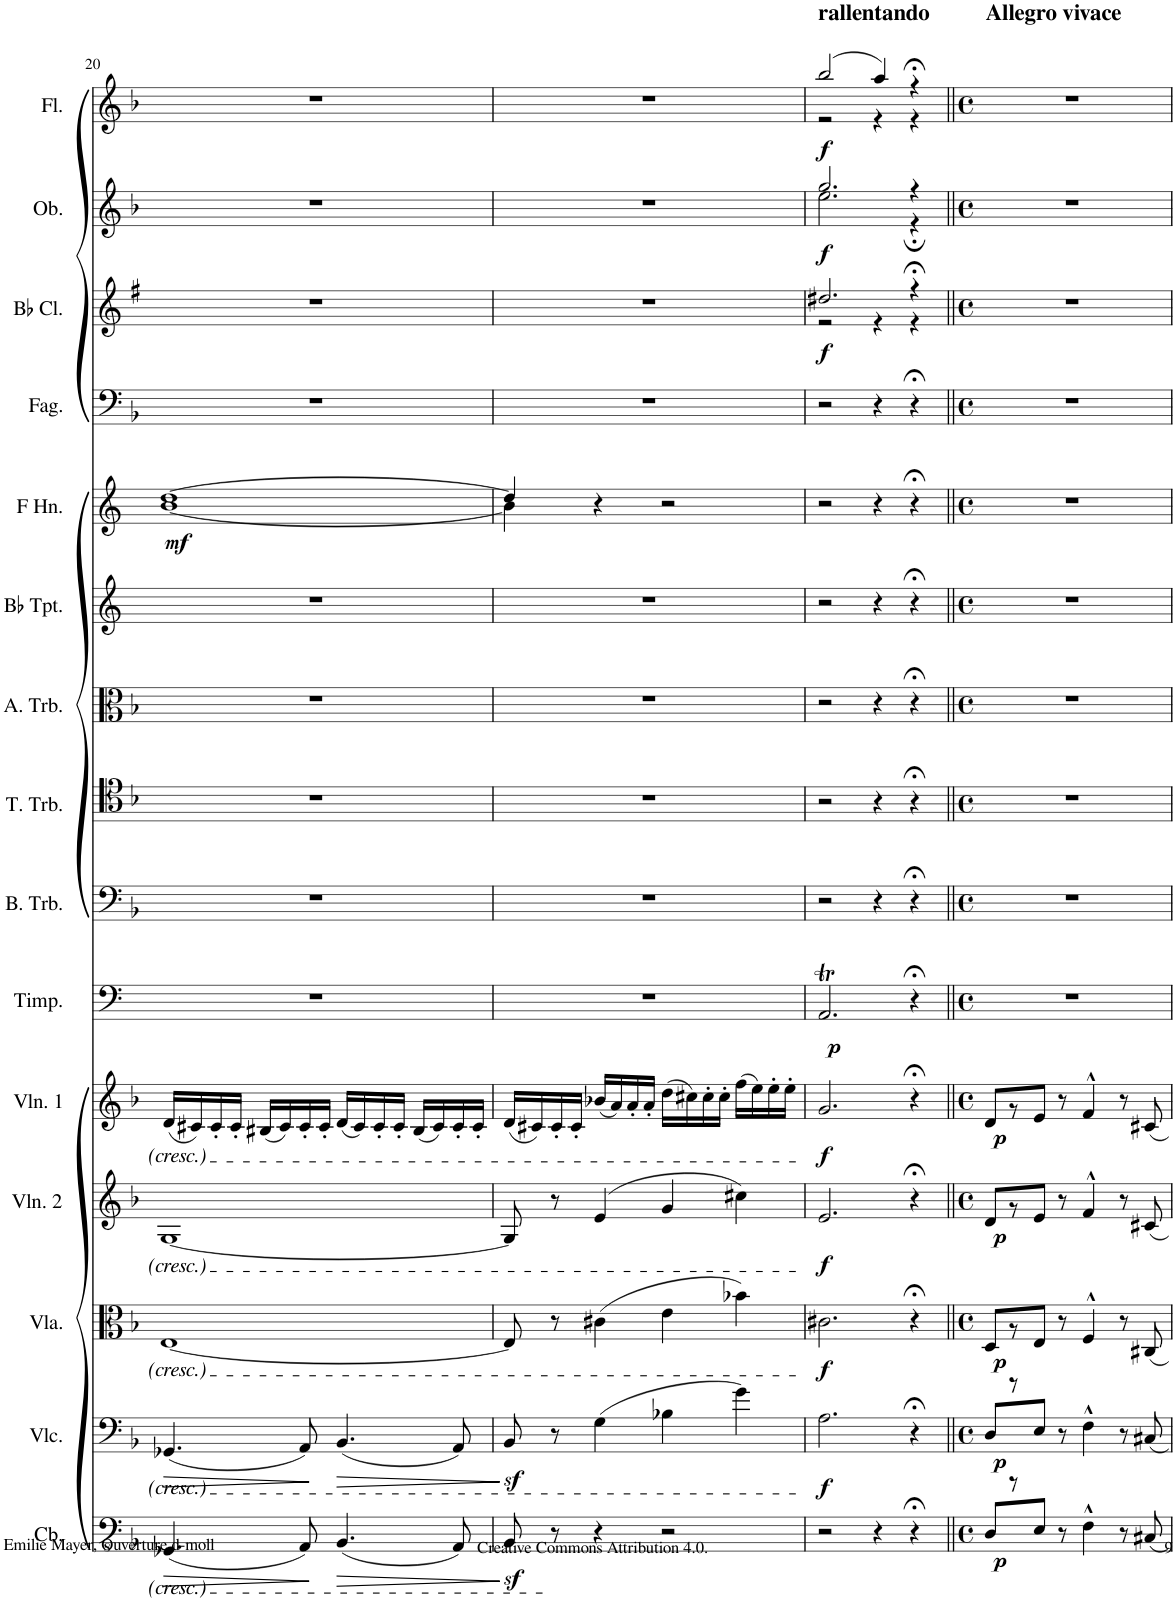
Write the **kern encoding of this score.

**kern	**dynam	**kern	**dynam	**kern	**dynam	**kern	**dynam	**kern	**dynam	**kern	**dynam	**kern	**kern	**kern	**kern	**kern	**dynam	**kern	**kern	**dynam	**kern	**dynam	**kern	**dynam
*part15	*part15	*part14	*part14	*part13	*part13	*part12	*part12	*part11	*part11	*part10	*part10	*part9	*part8	*part7	*part6	*part5	*part5	*part4	*part3	*part3	*part2	*part2	*part1	*part1
*staff15	*staff15	*staff14	*staff14	*staff13	*staff13	*staff12	*staff12	*staff11	*staff11	*staff10	*staff10	*staff9	*staff8	*staff7	*staff6	*staff5	*staff5	*staff4	*staff3	*staff3	*staff2	*staff2	*staff1	*staff1
*I"Contrabass	*	*I"Violoncello	*	*I"Viola	*	*I"Violino 2	*	*I"Violino 1	*	*I"Timpani in D, A	*	*I"Trombone Basso	*I"Trombone Tenore	*I"Trombone Alto	*I"Trombe in Bb	*I"Corni in F	*	*I"Fagotti	*I"Clarinetti in Bb	*	*I"Oboi	*	*I"Flauti	*
*I'Cb.	*	*I'Vlc.	*	*I'Vla.	*	*I'Vln. 2	*	*I'Vln. 1	*	*I'Timp.	*	*	*	*	*	*	*	*I'Fag.	*	*	*I'Ob.	*	*I'Fl.	*
!!LO:PB:g=z
*clefFv4	*	*clefF4	*	*clefC3	*	*clefG2	*	*clefG2	*	*clefF4	*	*clefF4	*clefC4	*clefC3	*clefG2	*clefG2	*	*clefF4	*clefG2	*	*clefG2	*	*clefG2	*
*Trd7c12	*	*	*	*	*	*	*	*	*	*	*	*	*	*	*Trd1c2	*Trd4c7	*	*	*Trd1c2	*	*	*	*	*
*k[b-]	*	*k[b-]	*	*k[b-]	*	*k[b-]	*	*k[b-]	*	*k[b-]	*	*k[b-]	*k[b-]	*k[b-]	*k[f#]	*k[]	*	*k[b-]	*k[f#]	*	*k[b-]	*	*k[b-]	*
*M4/4	*	*M4/4	*	*M4/4	*	*M4/4	*	*M4/4	*	*M4/4	*	*M4/4	*M4/4	*M4/4	*M4/4	*M4/4	*	*M4/4	*M4/4	*	*M4/4	*	*M4/4	*
*met(c)	*	*met(c)	*	*met(c)	*	*met(c)	*	*met(c)	*	*met(c)	*	*met(c)	*met(c)	*met(c)	*met(c)	*met(c)	*	*met(c)	*met(c)	*	*met(c)	*	*met(c)	*
=20	=20	=20	=20	=20	=20	=20	=20	=20	=20	=20	=20	=20	=20	=20	=20	=20	=20	=20	=20	=20	=20	=20	=20	=20
!	!LO:HP:b	!	!LO:HP:b	!	!	!	!	!	!	!	!	!	!	!	!	!	!LO:DY:b	!	!	!	!	!	!	!
*	*	*	*	*	*	*	*	*	*	*	*	*	*	*	*	*^	*	*	*	*	*	*	*	*
(4.GGG-X/	>	(4.GG-X/	>	[1E	.	[1G	.	(16d/LL	.	1r	.	1r	1r	1r	1r	[1dd	[1b	mf	1r	1r	.	1r	.	1r	.
.	.	.	.	.	.	.	.	16c#X/)	.	.	.	.	.	.	.	.	.	.	.	.	.	.	.	.	.
.	.	.	.	.	.	.	.	16c#'/	.	.	.	.	.	.	.	.	.	.	.	.	.	.	.	.	.
.	.	.	.	.	.	.	.	16c#'/JJ	.	.	.	.	.	.	.	.	.	.	.	.	.	.	.	.	.
.	.	.	.	.	.	.	.	(16B#X/LL	.	.	.	.	.	.	.	.	.	.	.	.	.	.	.	.	.
.	.	.	.	.	.	.	.	16c#/)	.	.	.	.	.	.	.	.	.	.	.	.	.	.	.	.	.
8AAA/)	.	8AA/)	.	.	.	.	.	16c#'/	.	.	.	.	.	.	.	.	.	.	.	.	.	.	.	.	.
.	.	.	.	.	.	.	.	16c#'/JJ	.	.	.	.	.	.	.	.	.	.	.	.	.	.	.	.	.
!	!LO:HP:n=1:b	!	!LO:HP:n=1:b	!	!	!	!	!	!	!	!	!	!	!	!	!	!	!	!	!	!	!	!	!	!
(4.BBB-/	] >	(4.BB-/	] >	.	.	.	.	(16d/LL	.	.	.	.	.	.	.	.	.	.	.	.	.	.	.	.	.
.	.	.	.	.	.	.	.	16c#/)	.	.	.	.	.	.	.	.	.	.	.	.	.	.	.	.	.
.	.	.	.	.	.	.	.	16c#'/	.	.	.	.	.	.	.	.	.	.	.	.	.	.	.	.	.
.	.	.	.	.	.	.	.	16c#'/JJ	.	.	.	.	.	.	.	.	.	.	.	.	.	.	.	.	.
.	.	.	.	.	.	.	.	(16B#/LL	.	.	.	.	.	.	.	.	.	.	.	.	.	.	.	.	.
.	.	.	.	.	.	.	.	16c#/)	.	.	.	.	.	.	.	.	.	.	.	.	.	.	.	.	.
8AAA/)	.	8AA/)	.	.	.	.	.	16c#'/	.	.	.	.	.	.	.	.	.	.	.	.	.	.	.	.	.
.	.	.	.	.	.	.	.	16c#'/JJ	.	.	.	.	.	.	.	.	.	.	.	.	.	.	.	.	.
*	*	*	*	*	*	*	*	*	*	*	*	*	*	*	*	*v	*v	*	*	*	*	*	*	*	*
.	]	.	]	.	.	.	.	.	.	.	.	.	.	.	.	.	.	.	.	.	.	.	.	.
=21	=21	=21	=21	=21	=21	=21	=21	=21	=21	=21	=21	=21	=21	=21	=21	=21	=21	=21	=21	=21	=21	=21	=21	=21
*	*	*	*	*	*	*	*	*	*	*	*	*	*	*	*	*^	*	*	*	*	*	*	*	*
8BBB-z</	.	8BB-z</	.	8E/]	.	8G/]	.	(16d/LL	.	1r	.	1r	1r	1r	1r	4dd/]	4b\]	.	1r	1r	.	1r	.	1r	.
.	.	.	.	.	.	.	.	16c#X/)	.	.	.	.	.	.	.	.	.	.	.	.	.	.	.	.	.
8r	.	8r	.	8r	.	8r	.	16c#'/	.	.	.	.	.	.	.	.	.	.	.	.	.	.	.	.	.
.	.	.	.	.	.	.	.	16c#'/JJ	.	.	.	.	.	.	.	.	.	.	.	.	.	.	.	.	.
4r	.	(4G\	.	(4c#X\	.	(4e/	.	(16b-X/LL	.	.	.	.	.	.	.	4r	4ryy	.	.	.	.	.	.	.	.
.	.	.	.	.	.	.	.	16a/)	.	.	.	.	.	.	.	.	.	.	.	.	.	.	.	.	.
.	.	.	.	.	.	.	.	16a'/	.	.	.	.	.	.	.	.	.	.	.	.	.	.	.	.	.
.	.	.	.	.	.	.	.	16a'/JJ	.	.	.	.	.	.	.	.	.	.	.	.	.	.	.	.	.
2r	.	4B-X\	.	4e\	.	4g/	.	(16dd\LL	.	.	.	.	.	.	.	2r	2ryy	.	.	.	.	.	.	.	.
.	.	.	.	.	.	.	.	16cc#X\)	.	.	.	.	.	.	.	.	.	.	.	.	.	.	.	.	.
.	.	.	.	.	.	.	.	16cc#'\	.	.	.	.	.	.	.	.	.	.	.	.	.	.	.	.	.
.	.	.	.	.	.	.	.	16cc#'\JJ	.	.	.	.	.	.	.	.	.	.	.	.	.	.	.	.	.
.	.	4g\)	.	4b-X\)	.	4cc#X\)	.	(16ff\LL	.	.	.	.	.	.	.	.	.	.	.	.	.	.	.	.	.
.	.	.	.	.	.	.	.	16ee\)	.	.	.	.	.	.	.	.	.	.	.	.	.	.	.	.	.
.	.	.	.	.	.	.	.	16ee'\	.	.	.	.	.	.	.	.	.	.	.	.	.	.	.	.	.
.	.	.	.	.	.	.	.	16ee'\JJ	.	.	.	.	.	.	.	.	.	.	.	.	.	.	.	.	.
*	*	*	*	*	*	*	*	*	*	*	*	*	*	*	*	*v	*v	*	*	*	*	*	*	*	*
=22	=22	=22	=22	=22	=22	=22	=22	=22	=22	=22	=22	=22	=22	=22	=22	=22	=22	=22	=22	=22	=22	=22	=22	=22
*	*	*	*	*	*	*	*	*	*	*	*	*	*	*	*	*	*	*	*^	*	*^	*	*^	*
!	!	!	!	!	!	!	!	!	!	!	!	!	!	!	!	!	!	!	!	!	!	!	!	!	!LO:TX:a:B:t=rallentando	!	!
!	!	!	!LO:DY:b	!	!LO:DY:b	!	!LO:DY:b	!	!LO:DY:b	!	!LO:DY:b	!	!	!	!	!	!	!	!	!	!LO:DY:b	!	!	!LO:DY:b	!	!	!LO:DY:b
2r	.	2.A\	f	2.c#X\	f	2.e/	f	2.g/	f	2.AAt/	p	2r	2r	2r	2r	2r	.	2r	2.dd#X/	2r	f	2.gg/	2.ee\	f	(2bb-/	2r	f
4r	.	.	.	.	.	.	.	.	.	.	.	4r	4r	4r	4r	4r	.	4r	.	4r	.	.	.	.	4aa/)	4r	.
4r;<	.	4r;<	.	4r;<	.	4r;<	.	4r;<	.	4r;<	.	4r;<	4r;<	4r;<	4r;<	4r;<	.	4r;<	4r;<	4r	.	4r	4r;	.	4r;<	4r	.
*	*	*	*	*	*	*	*	*	*	*	*	*	*	*	*	*	*	*	*v	*v	*	*	*	*	*v	*v	*
*	*	*	*	*	*	*	*	*	*	*	*	*	*	*	*	*	*	*	*	*	*v	*v	*	*	*
=23||	=23||	=23||	=23||	=23||	=23||	=23||	=23||	=23||	=23||	=23||	=23||	=23||	=23||	=23||	=23||	=23||	=23||	=23||	=23||	=23||	=23||	=23||	=23||	=23||
*M4/4	*	*M4/4	*	*M4/4	*	*M4/4	*	*M4/4	*	*M4/4	*	*M4/4	*M4/4	*M4/4	*M4/4	*M4/4	*	*M4/4	*M4/4	*	*M4/4	*	*M4/4	*
*met(c)	*	*met(c)	*	*met(c)	*	*met(c)	*	*met(c)	*	*met(c)	*	*met(c)	*met(c)	*met(c)	*met(c)	*met(c)	*	*met(c)	*met(c)	*	*met(c)	*	*met(c)	*
*	*	*	*	*	*	*	*	*	*	*	*	*	*	*	*	*	*	*	*^	*	*^	*	*^	*
!	!	!	!	!	!	!	!	!	!	!	!	!	!	!	!	!	!	!	!	!	!	!	!	!	!LO:TX:a:B:t=Allegro vivace	!	!
!	!LO:DY:b	!	!LO:DY:b	!	!LO:DY:b	!	!LO:DY:b	!	!LO:DY:b	!	!	!	!	!	!	!	!	!	!	!	!	!	!	!	!	!	!
*	*	*	*	*	*	*	*	*	*	*	*	*	*	*	*	*	*	*	*v	*v	*	*	*	*	*v	*v	*
*	*	*	*	*	*	*	*	*	*	*	*	*	*	*	*	*	*	*	*	*	*v	*v	*	*	*
8DD/L	p	8D/L	p	8D/L	p	8d/L	p	8d/L	p	1r	.	1r	1r	1r	1r	1r	.	1r	1r	.	1r	.	1r	.
8r	.	8r	.	8r	.	8r	.	8r	.	.	.	.	.	.	.	.	.	.	.	.	.	.	.	.
8EE/J	.	8E/J	.	8E/J	.	8e/J	.	8e/J	.	.	.	.	.	.	.	.	.	.	.	.	.	.	.	.
8r	.	8r	.	8r	.	8r	.	8r	.	.	.	.	.	.	.	.	.	.	.	.	.	.	.	.
4FF^^\	.	4F^^\	.	4F^^/	.	4f^^/	.	4f^^/	.	.	.	.	.	.	.	.	.	.	.	.	.	.	.	.
8r	.	8r	.	8r	.	8r	.	8r	.	.	.	.	.	.	.	.	.	.	.	.	.	.	.	.
8CC#X/	.	8C#X/	.	8C#X/	.	8c#X/	.	8c#X/	.	.	.	.	.	.	.	.	.	.	.	.	.	.	.	.
=	=	=	=	=	=	=	=	=	=	=	=	=	=	=	=	=	=	=	=	=	=	=	=	=
*-	*-	*-	*-	*-	*-	*-	*-	*-	*-	*-	*-	*-	*-	*-	*-	*-	*-	*-	*-	*-	*-	*-	*-	*-
